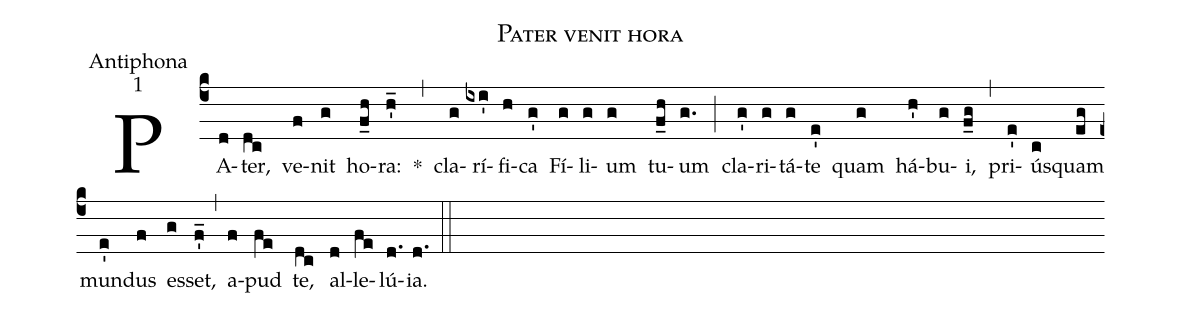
name:Pater venit hora;
office-part:Antiphona;
mode:1;
%%
(c4) PA(d)ter,(dc) ve(f)nit(g) ho(f_h)ra:(h'_) *(,) cla(g)rí(ixi')fi(h)ca(g') Fí(g)li(g)um(g) tu(f_h)um(g.) (;) cla(g')ri(g)tá(g)te(e') quam(g) há(h')bu(g)i,(f_g) (,) pri(e')ú(c)squam(eg) mun(e')dus(f) es(g)set,(f'_) (,) a(f)pud(fe) te,(dc) al(d)le(fe)lú(d.)ia.(d.) (::)
